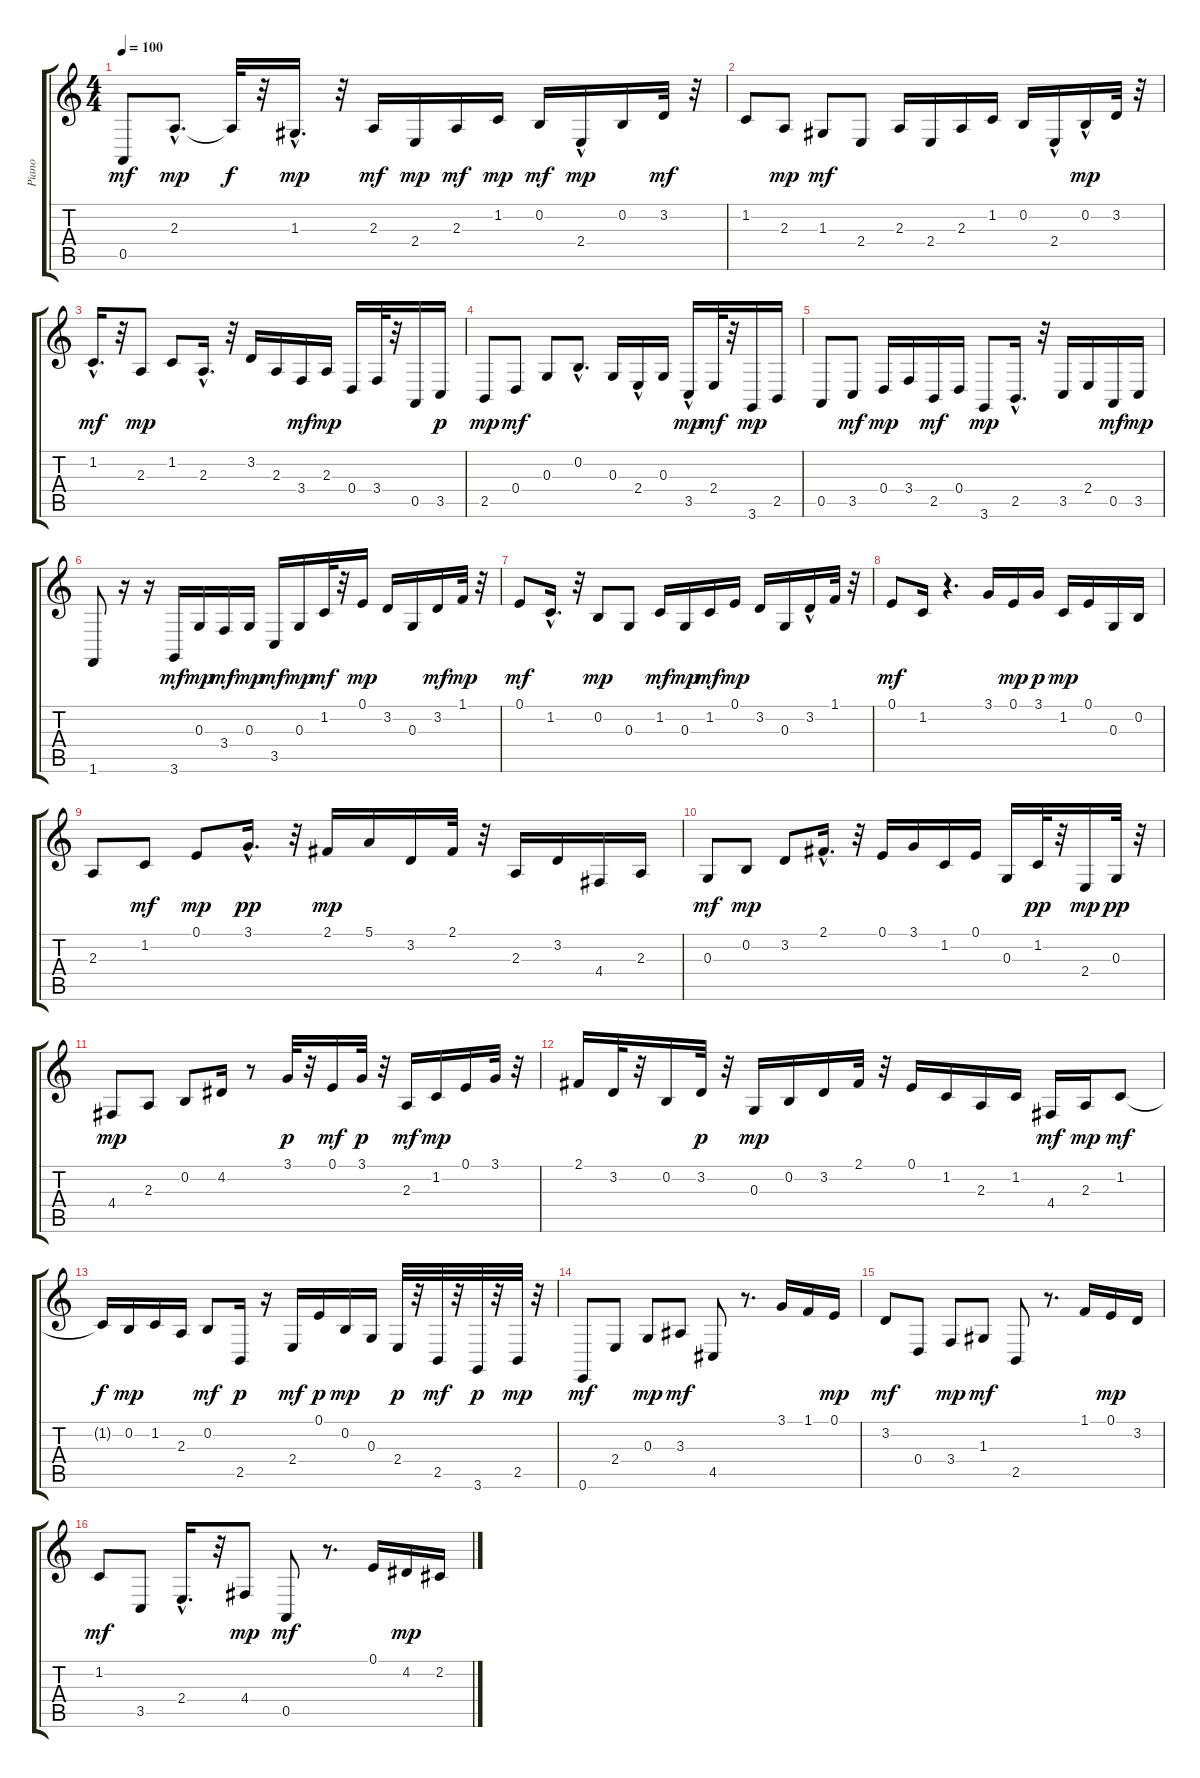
\track ("Piano" "Piano") {instrument acousticgrandpiano}
\staff {score tabs}
\tuning (E4 B3 G3 D3 A2 E2) {hide}
\ts (4 4)
\tempo 100
\clef g2
\ks c
0.5.8{dy mf instrument acousticgrandpiano} 2.3{hac}.8{d dy mp} 2.3{t}.32{dy f} r.32 1.3{hac}.16{d dy mp} r.32 2.3.16{dy mf} 2.4.16{dy mp} 2.3.16{dy mf} 1.2.16{dy mp} 0.2.16{dy mf} 2.4{hac}.16{dy mp} 0.2.16 3.2.32{dy mf} r.32 |
1.2.8 2.3.8{dy mp} 1.3.8{dy mf} 2.4.8 2.3.16 2.4.16 2.3.16 1.2.16 0.2.16 2.4{hac}.16 0.2{hac}.16{dy mp} 3.2.32 r.32 |
1.2{hac}.16{d dy mf} r.32 2.3.8{dy mp} 1.2.8 2.3{hac}.16{d} r.32 3.2.16 2.3.16 3.4.16{dy mf} 2.3.16{dy mp} 0.4.16 3.4.32 r.32 0.5.16 3.5.16{dy p} |
2.5.8{dy mp} 0.4.8{dy mf} 0.3.8 0.2{hac}.8{d} 0.3.16 2.4{hac}.16 0.3.16 3.5{hac}.16{dy mp} 2.4.32{dy mf} r.32 3.6.16{dy mp} 2.5.16 |
0.5.8 3.5.8{dy mf} 0.4.16{dy mp} 3.4.16 2.5.16{dy mf} 0.4.16 3.6.8{dy mp} 2.5{hac}.16{d} r.32 3.5.16 2.4.16 0.5.16{dy mf} 3.5.16{dy mp} |
1.6.8 r.16 r.16 3.6.16{dy mf} 0.3.16{dy mp} 3.4.16{dy mf} 0.3.16{dy mp} 3.5.16{dy mf} 0.3.16{dy mp} 1.2.32{dy mf} r.32 0.1.16{dy mp} 3.2.16 0.3.16 3.2.16{dy mf} 1.1.32{dy mp} r.32 |
0.1.8{dy mf} 1.2{hac}.16{d} r.32 0.2.8{dy mp} 0.3.8 1.2.16{dy mf} 0.3.16{dy mp} 1.2.16{dy mf} 0.1.16{dy mp} 3.2.16 0.3.16 3.2{hac}.16 1.1.32 r.32 |
0.1.8{dy mf} 1.2.16 r.4{d} 3.1.16 0.1.16{dy mp} 3.1.16{dy p} 1.2.16{dy mp} 0.1.16 0.3.16 0.2.16 |
2.3.8 1.2.8{dy mf} 0.1.8{dy mp} 3.1{hac}.16{d dy pp} r.32 2.1.16{dy mp} 5.1.16 3.2.16 2.1.32 r.32 2.3.16 3.2.16 4.4.16 2.3.16 |
0.3.8{dy mf} 0.2.8{dy mp} 3.2.8 2.1{hac}.16{d} r.32 0.1.16 3.1.16 1.2.16 0.1.16 0.3.16 1.2.32{dy pp} r.32 2.4.16{dy mp} 0.3.32{dy pp} r.32 |
4.4.8{dy mp} 2.3.8 0.2.8 4.2.16 r.8 3.1.32{dy p} r.32 0.1.16{dy mf} 3.1.32{dy p} r.32 2.3.16{dy mf} 1.2.16{dy mp} 0.1.16 3.1.32 r.32 |
2.1.16 3.2.32 r.32 0.2.16 3.2.32{dy p} r.32 0.3.16{dy mp} 0.2.16 3.2.16 2.1.32 r.32 0.1.16 1.2.16 2.3.16 1.2.16 4.4.16{dy mf} 2.3.16{dy mp} 1.2.8{dy mf} |
1.2{t}.16{dy f} 0.2.16{dy mp} 1.2.16 2.3.16 0.2.8{dy mf} 2.5.16{dy p} r.16 2.4.16{dy mf} 0.1.16{dy p} 0.2.16{dy mp} 0.3.16 2.4.32{dy p} r.32 2.5.32{dy mf} r.32 3.6.32{dy p} r.32 2.5.32{dy mp} r.32 |
0.6.8{dy mf} 2.4.8 0.3.8{dy mp} 3.3.8{dy mf} 4.5.8 r.8{d} 3.1.16 1.1.16 0.1.16{dy mp} |
3.2.8{dy mf} 0.4.8 3.4.8{dy mp} 1.3.8{dy mf} 2.5.8 r.8{d} 1.1.16 0.1.16{dy mp} 3.2.16 |
1.2.8{dy mf} 3.5.8 2.4{hac}.16{d} r.32 4.4.8{dy mp} 0.5.8{dy mf} r.8{d} 0.1.16 4.2.16{dy mp} 2.2.16
